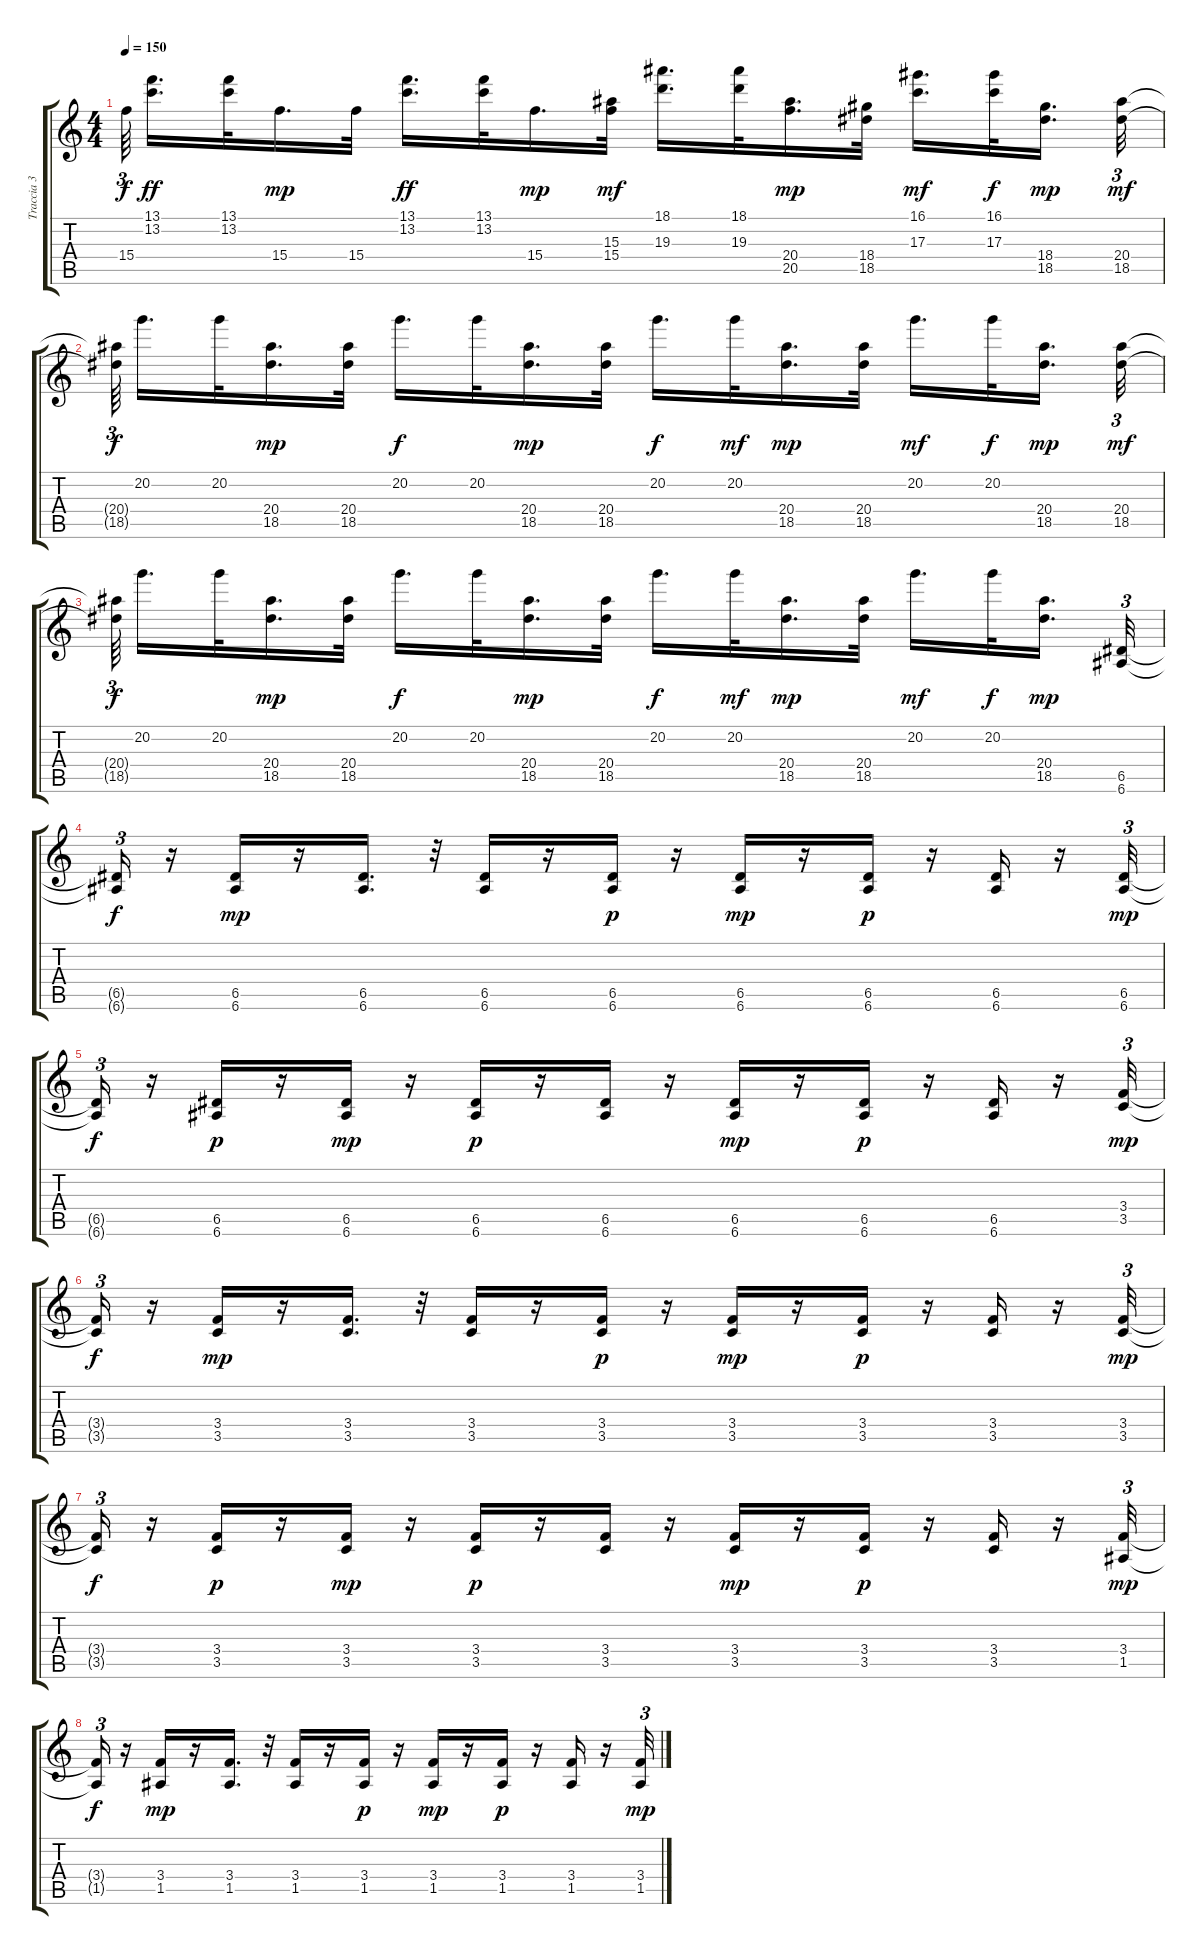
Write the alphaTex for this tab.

\track ("Traccia 3" "Traccia 3") {instrument overdrivenguitar}
\staff {score tabs}
\tuning (E4 B3 G3 D3 A2 E2) {hide}
\ts (4 4)
\tempo 150
\clef g2
\ks c
15.4{t}.64{tu (3 2) dy f} (13.1 13.2).16{d dy ff} (13.1 13.2).32 15.4.16{d dy mp} 15.4.32 (13.1 13.2).16{d dy ff} (13.1 13.2).32 15.4.16{d dy mp} (15.3 15.4).32{dy mf} (18.1 19.3).16{d} (18.1 19.3).32 (20.4 20.5).16{d dy mp} (18.4 18.5).32 (16.1 17.3).16{d dy mf} (16.1 17.3).32{dy f} (18.4 18.5).16{d dy mp} (20.4 18.5).32{tu (3 2) dy mf} |
(20.4{t} 18.5{t}).64{tu (3 2) dy f} 20.2.16{d} 20.2.32 (20.4 18.5).16{d dy mp} (20.4 18.5).32 20.2.16{d dy f} 20.2.32 (20.4 18.5).16{d dy mp} (20.4 18.5).32 20.2.16{d dy f} 20.2.32{dy mf} (20.4 18.5).16{d dy mp} (20.4 18.5).32 20.2.16{d dy mf} 20.2.32{dy f} (20.4 18.5).16{d dy mp} (20.4 18.5).32{tu (3 2) dy mf} |
(20.4{t} 18.5{t}).64{tu (3 2) dy f} 20.2.16{d} 20.2.32 (20.4 18.5).16{d dy mp} (20.4 18.5).32 20.2.16{d dy f} 20.2.32 (20.4 18.5).16{d dy mp} (20.4 18.5).32 20.2.16{d dy f} 20.2.32{dy mf} (20.4 18.5).16{d dy mp} (20.4 18.5).32 20.2.16{d dy mf} 20.2.32{dy f} (20.4 18.5).16{d dy mp} (6.5 6.6).32{tu (3 2)} |
(6.5{t} 6.6{t}).16{tu (3 2) dy f} r.16 (6.5 6.6).16{dy mp} r.16 (6.5 6.6).16{d} r.32 (6.5 6.6).16 r.16 (6.5 6.6).16{dy p} r.16 (6.5 6.6).16{dy mp} r.16 (6.5 6.6).16{dy p} r.16 (6.5 6.6).16 r.16 (6.5 6.6).32{tu (3 2) dy mp} |
(6.5{t} 6.6{t}).16{tu (3 2) dy f} r.16 (6.5 6.6).16{dy p} r.16 (6.5 6.6).16{dy mp} r.16 (6.5 6.6).16{dy p} r.16 (6.5 6.6).16 r.16 (6.5 6.6).16{dy mp} r.16 (6.5 6.6).16{dy p} r.16 (6.5 6.6).16 r.16 (3.4 3.5).32{tu (3 2) dy mp} |
(3.4{t} 3.5{t}).16{tu (3 2) dy f} r.16 (3.4 3.5).16{dy mp} r.16 (3.4 3.5).16{d} r.32 (3.4 3.5).16 r.16 (3.4 3.5).16{dy p} r.16 (3.4 3.5).16{dy mp} r.16 (3.4 3.5).16{dy p} r.16 (3.4 3.5).16 r.16 (3.4 3.5).32{tu (3 2) dy mp} |
(3.4{t} 3.5{t}).16{tu (3 2) dy f} r.16 (3.4 3.5).16{dy p} r.16 (3.4 3.5).16{dy mp} r.16 (3.4 3.5).16{dy p} r.16 (3.4 3.5).16 r.16 (3.4 3.5).16{dy mp} r.16 (3.4 3.5).16{dy p} r.16 (3.4 3.5).16 r.16 (3.4 1.5).32{tu (3 2) dy mp} |
(3.4{t} 1.5{t}).16{tu (3 2) dy f} r.16 (3.4 1.5).16{dy mp} r.16 (3.4 1.5).16{d} r.32 (3.4 1.5).16 r.16 (3.4 1.5).16{dy p} r.16 (3.4 1.5).16{dy mp} r.16 (3.4 1.5).16{dy p} r.16 (3.4 1.5).16 r.16 (3.4 1.5).32{tu (3 2) dy mp}
